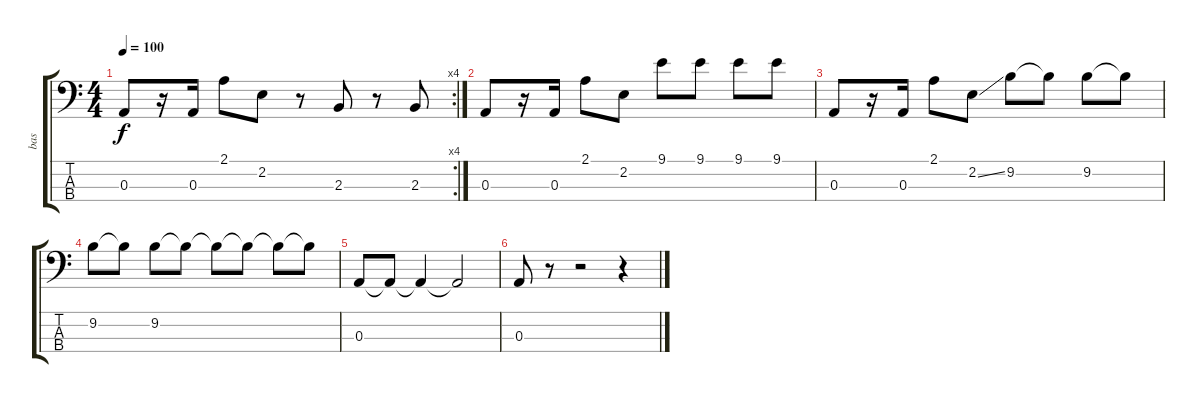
\track ("bas" "bas") {instrument electricbasspick}
\staff {score tabs}
\tuning (G2 D2 A1 E1) {hide}
\rc 4
\ts (4 4)
\tempo 100
\clef f4
\ks c
0.3.8{dy f} r.16 0.3.16 2.1.8 2.2.8 r.8 2.3.8 r.8 2.3.8 |
0.3.8 r.16 0.3.16 2.1.8 2.2.8 9.1.8 9.1.8 9.1.8 9.1.8 |
0.3.8 r.16 0.3.16 2.1.8 2.2{ss}.8 9.2.8 9.2{t}.8 9.2.8 9.2{t}.8 |
9.2.8 9.2{t}.8 9.2.8 9.2{t}.8 9.2{t}.8 9.2{t}.8 9.2{t}.8 9.2{t}.8 |
0.3.8 0.3{t}.8 0.3{t}.4 0.3{t}.2 |
0.3.8 r.8 r.2 r.4
